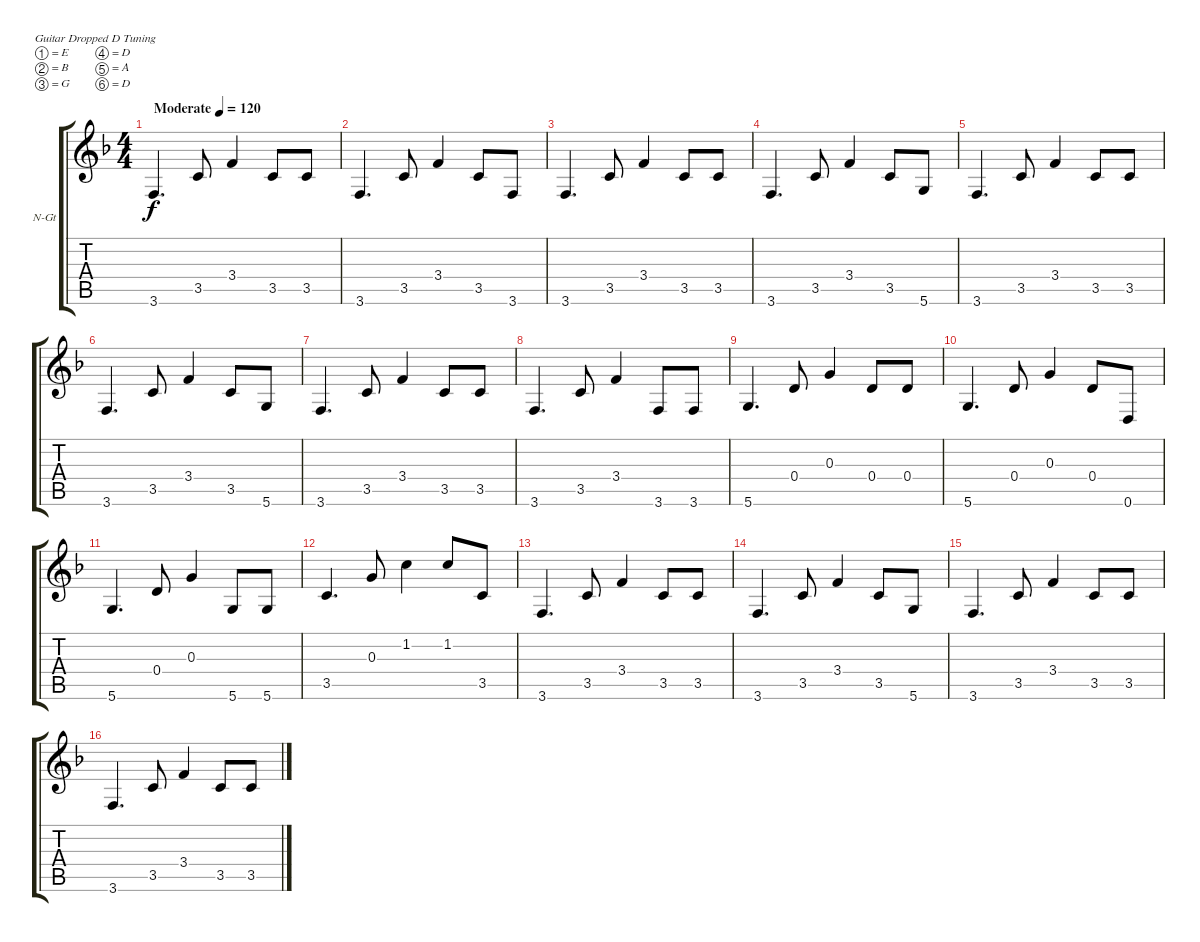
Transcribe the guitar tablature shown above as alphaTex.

\bracketExtendMode groupsimilarinstruments
\firstSystemTrackNameOrientation horizontal
\otherSystemsTrackNameOrientation horizontal
\track ("Fingerstyle guitar" "N-Gt") {instrument acousticguitarnylon}
\staff {score tabs}
\tuning (E4 B3 G3 D3 A2 D2)
\ts (4 4)
\beaming (8 2 2 2 2)
\tempo (120 "Moderate")
\clef g2
\ks f
3.6.4{d dy f instrument acousticguitarnylon} 3.5.8 3.4.4 3.5.8 3.5.8 |
3.6.4{d} 3.5.8 3.4.4 3.5.8 3.6.8 |
3.6.4{d} 3.5.8 3.4.4 3.5.8 3.5.8 |
3.6.4{d} 3.5.8 3.4.4 3.5.8 5.6.8 |
3.6.4{d} 3.5.8 3.4.4 3.5.8 3.5.8 |
3.6.4{d} 3.5.8 3.4.4 3.5.8 5.6.8 |
3.6.4{d} 3.5.8 3.4.4 3.5.8 3.5.8 |
3.6.4{d} 3.5.8 3.4.4 3.6.8 3.6.8 |
5.6.4{d} 0.4.8 0.3.4 0.4.8 0.4.8 |
5.6.4{d} 0.4.8 0.3.4 0.4.8 0.6.8 |
5.6.4{d} 0.4.8 0.3.4 5.6.8 5.6.8 |
3.5.4{d} 0.3.8 1.2.4 1.2.8 3.5.8 |
3.6.4{d} 3.5.8 3.4.4 3.5.8 3.5.8 |
3.6.4{d} 3.5.8 3.4.4 3.5.8 5.6.8 |
3.6.4{d} 3.5.8 3.4.4 3.5.8 3.5.8 |
3.6.4{d} 3.5.8 3.4.4 3.5.8 3.5.8
